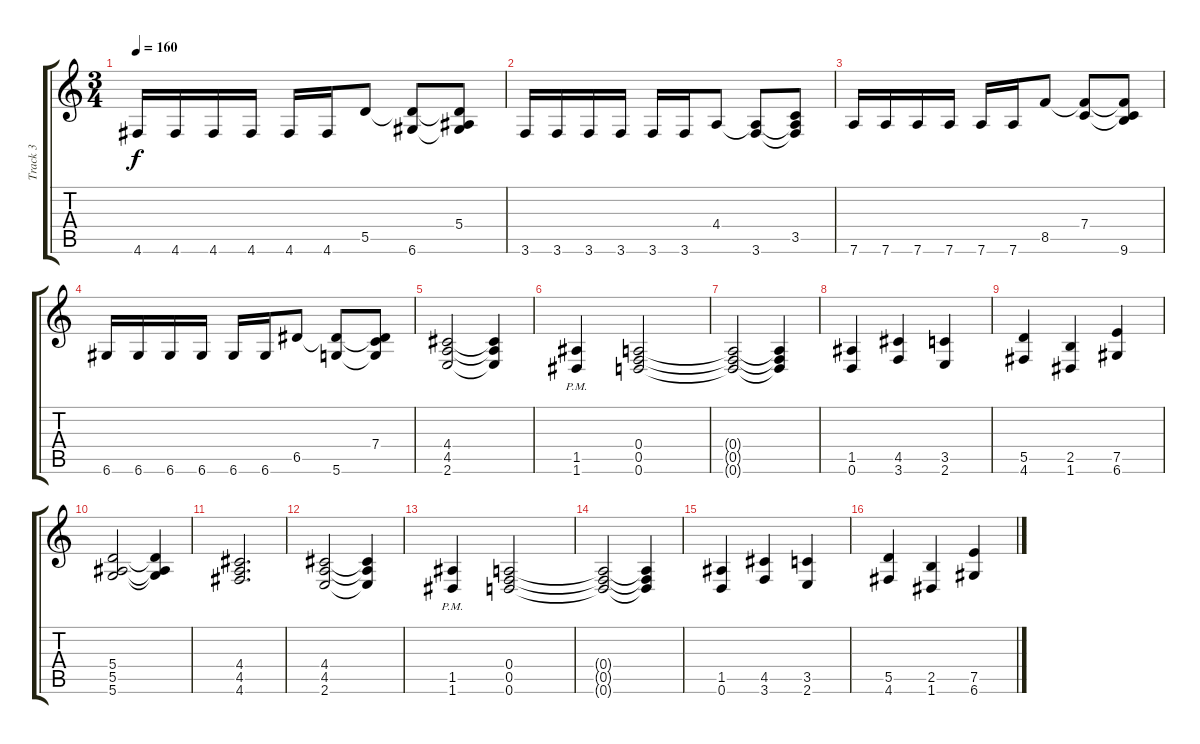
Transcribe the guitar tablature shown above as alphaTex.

\track ("Track 3" "Track 3") {instrument overdrivenguitar}
\staff {score tabs}
\tuning (D4 G3 C3 F2 A2 D2) {hide}
\ts (3 4)
\tempo 160
\clef g2
\ks c
4.6.16{dy f} 4.6.16 4.6.16 4.6.16 4.6.16 4.6.16 5.5.8 (5.5{t} 6.6).8 (5.4 5.5{t} 6.6{t}).8 |
3.6.16 3.6.16 3.6.16 3.6.16 3.6.16 3.6.16 4.4.8 (4.4{t} 3.6).8 (4.4{t} 3.5 3.6{t}).8 |
7.6.16 7.6.16 7.6.16 7.6.16 7.6.16 7.6.16 8.5.8 (7.4 8.5{t}).8 (7.4{t} 8.5{t} 9.6).8 |
6.6.16 6.6.16 6.6.16 6.6.16 6.6.16 6.6.16 6.5.8 (6.5{t} 5.6).8 (7.4 6.5{t} 5.6{t}).8 |
(4.4 4.5 2.6).2 (4.4{t} 4.5{t} 2.6{t}).4 |
(1.5{pm} 1.6{pm}).4 (0.4 0.5 0.6).2 |
(0.4{t} 0.5{t} 0.6{t}).2 (0.4{t} 0.5{t} 0.6{t}).4 |
(1.5 0.6).4 (4.5 3.6).4 (3.5 2.6).4 |
(5.5 4.6).4 (2.5 1.6).4 (7.5 6.6).4 |
(5.4 5.5 5.6).2 (5.4{t} 5.5{t} 5.6{t}).4 |
(4.4 4.5 4.6).2{d} |
(4.4 4.5 2.6).2 (4.4{t} 4.5{t} 2.6{t}).4 |
(1.5{pm} 1.6{pm}).4 (0.4 0.5 0.6).2 |
(0.4{t} 0.5{t} 0.6{t}).2 (0.4{t} 0.5{t} 0.6{t}).4 |
(1.5 0.6).4 (4.5 3.6).4 (3.5 2.6).4 |
(5.5 4.6).4 (2.5 1.6).4 (7.5 6.6).4
